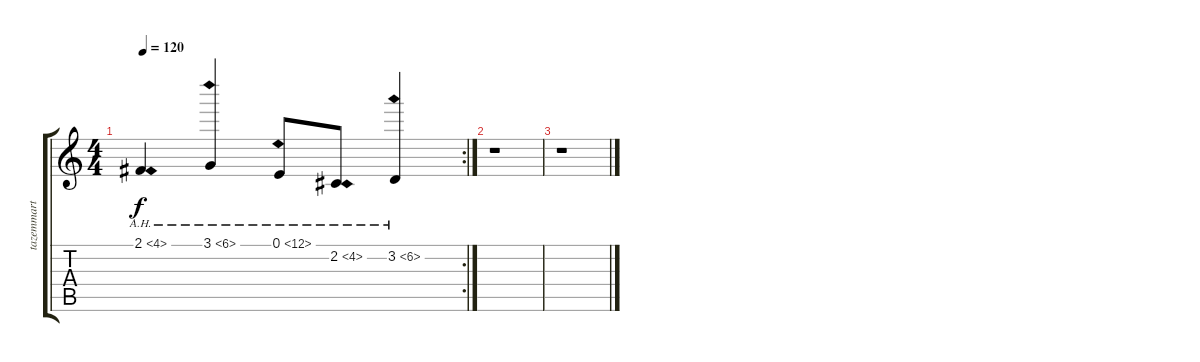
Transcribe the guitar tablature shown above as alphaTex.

\track ("tazemmart" "tazemmart") {instrument bagpipe}
\staff {score tabs}
\tuning (E4 B3 G3 D3 A2 E2) {hide}
\rc 2
\ts (4 4)
\tempo 120
\clef g2
\ks c
2.1{ah 2}.4{dy f} 3.1{ah 3}.4 0.1{ah 12}.8 2.2{ah 2}.8 3.2{ah 3}.4 |
r.1 |
r.1
